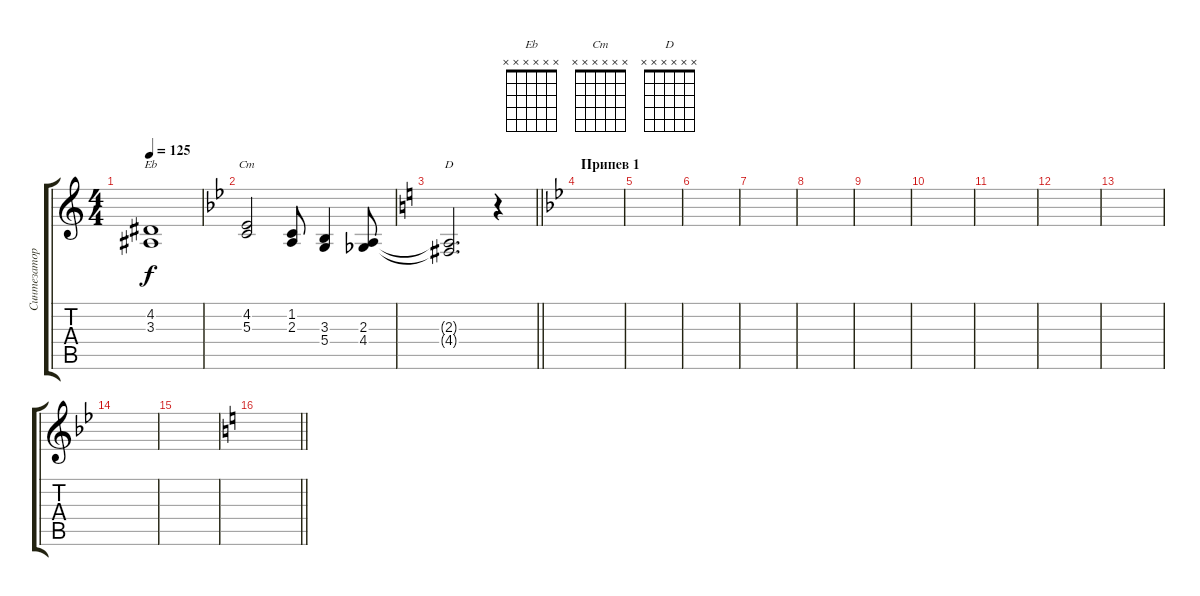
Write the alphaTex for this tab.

\track ("Синтезатор" "Синтезатор") {instrument stringensemble1}
\staff {score tabs}
\tuning (E4 B3 G3 D3 A2 E2) {hide}
\chord ("Eb" x x x x x x)
\chord ("Cm" x x x x x x)
\chord ("D" x x x x x x)
\ts (4 4)
\tempo 125
\clef g2
\ks c
(4.2 3.3).1{ch "Eb" dy f volume 12} |
\ks bb
(4.2 5.3).2{ch "Cm"} (1.2 2.3).8 (3.3 5.4).4 (2.3 4.4).8 |
\barLineRight lightlight
\ks c
(2.3{t} 4.4{t}).2{d ch "D"} r.4 |
\section ("" "Припев 1")
\ks bb
|
|
|
|
|
|
|
|
|
|
|
|
\barLineRight lightlight
\ks c
